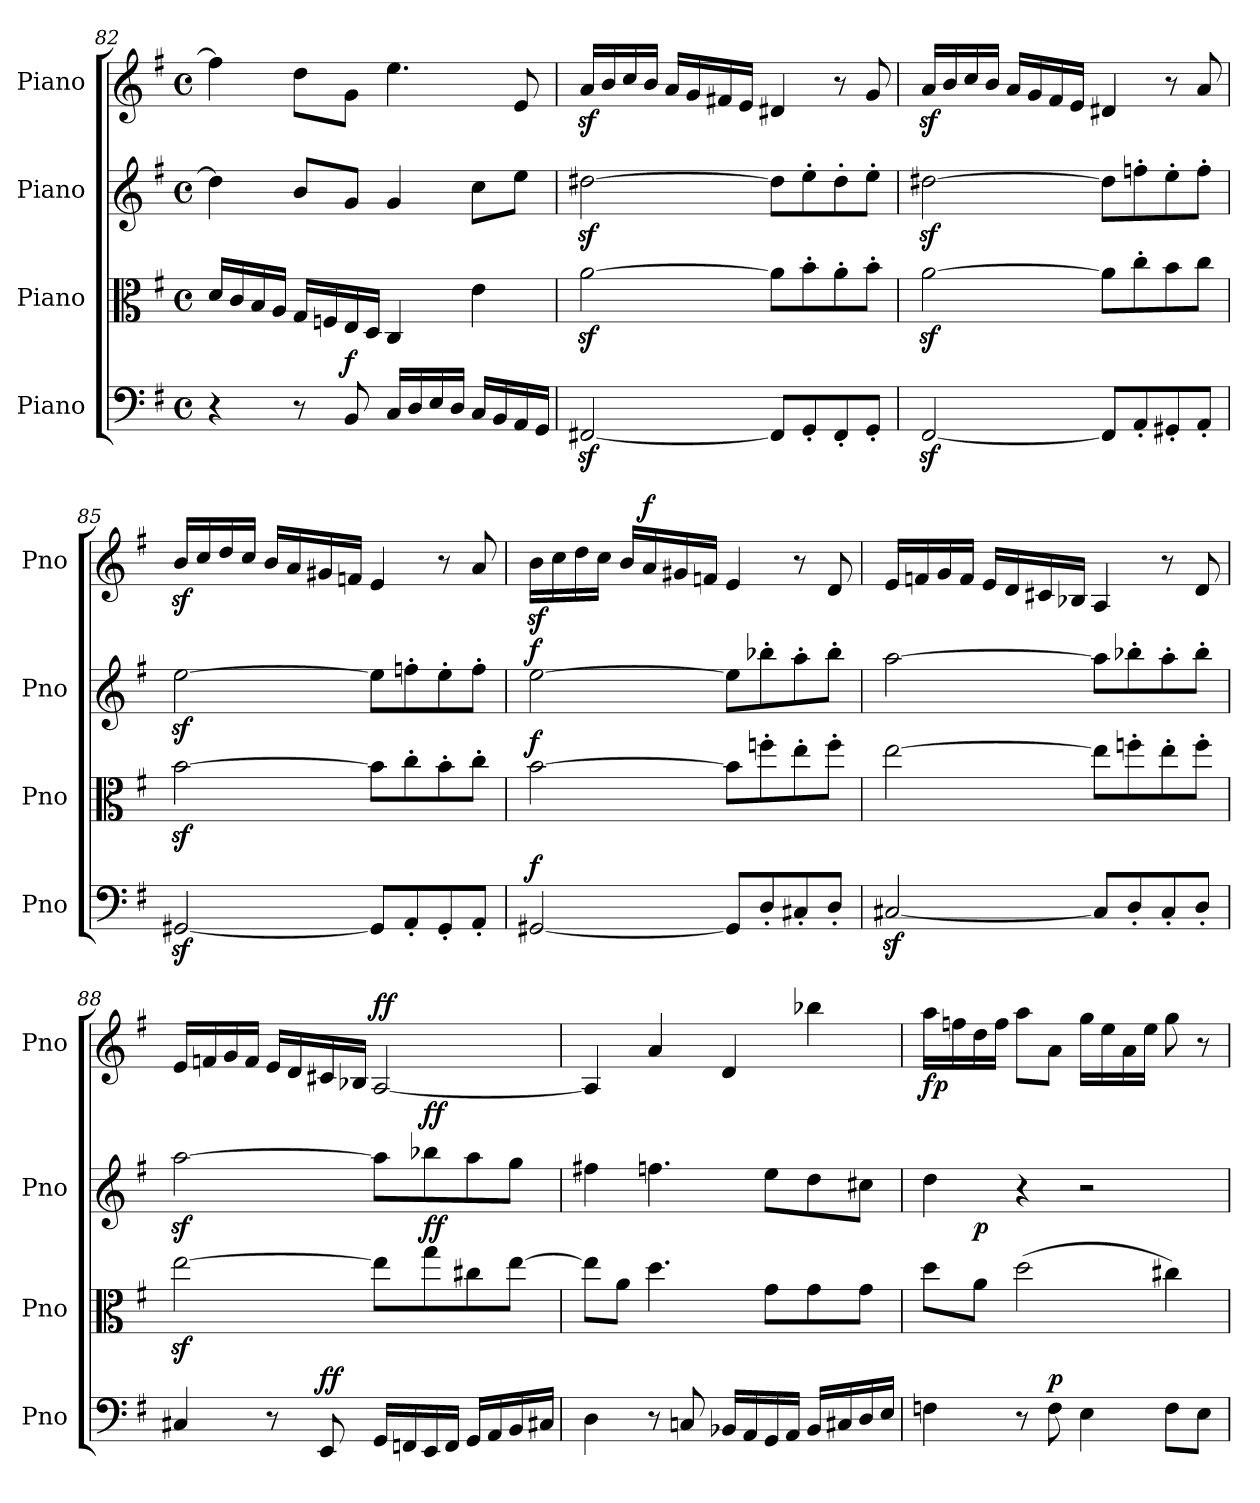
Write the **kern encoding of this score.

**kern	**dynam	**kern	**dynam	**kern	**dynam	**kern	**dynam
*part4	*part4	*part3	*part3	*part2	*part2	*part1	*part1
*staff4	*staff4	*staff3	*staff3	*staff2	*staff2	*staff1	*staff1
*I"Piano	*	*I"Piano	*	*I"Piano	*	*I"Piano	*
*I'Pno	*	*I'Pno	*	*I'Pno	*	*I'Pno	*
*clefF4	*	*clefC3	*	*clefG2	*	*clefG2	*
*k[f#]	*	*k[f#]	*	*k[f#]	*	*k[f#]	*
*M4/4	*	*M4/4	*	*M4/4	*	*M4/4	*
*met(c)	*	*met(c)	*	*met(c)	*	*met(c)	*
=82	=82	=82	=82	=82	=82	=82	=82
4r	.	16d/LL	.	4dd\]	.	4ff\]	.
.	.	16c/	.	.	.	.	.
.	.	16B/	.	.	.	.	.
.	.	16A/JJ	.	.	.	.	.
8r	.	16G/LL	.	8b/L	.	8dd\L	.
.	.	16Fn/	.	.	.	.	.
!	!LO:DY:a	!	!	!	!	!	!
8BB/	f	16E/	.	8g/J	.	8g\J	.
.	.	16D/JJ	.	.	.	.	.
16C/LL	.	4C/	.	4g/	.	4.ee\	.
16D/	.	.	.	.	.	.	.
16E/	.	.	.	.	.	.	.
16D/JJ	.	.	.	.	.	.	.
16C/LL	.	4e\	.	8cc\L	.	.	.
16BB/	.	.	.	.	.	.	.
16AA/	.	.	.	8ee\J	.	8e/	.
16GG/JJ	.	.	.	.	.	.	.
=83	=83	=83	=83	=83	=83	=83	=83
[2FF#Xz</	.	[2az<\	.	[2dd#Xz<\	.	16az</LL	.
.	.	.	.	.	.	16b/	.
.	.	.	.	.	.	16cc/	.
.	.	.	.	.	.	16b/JJ	.
.	.	.	.	.	.	16a/LL	.
.	.	.	.	.	.	16g/	.
.	.	.	.	.	.	16f#X/	.
.	.	.	.	.	.	16e/JJ	.
8FF#/L]	.	8a\L]	.	8dd#\L]	.	4d#X/	.
8GG'/	.	8b'\	.	8ee'\	.	.	.
8FF#'/	.	8a'\	.	8dd#'\	.	8r	.
8GG'/J	.	8b'\J	.	8ee'\J	.	8g/	.
!!LO:LB:g=z
=84	=84	=84	=84	=84	=84	=84	=84
[2FF#z</	.	[2az<\	.	[2dd#Xz<\	.	16az</LL	.
.	.	.	.	.	.	16b/	.
.	.	.	.	.	.	16cc/	.
.	.	.	.	.	.	16b/JJ	.
.	.	.	.	.	.	16a/LL	.
.	.	.	.	.	.	16g/	.
.	.	.	.	.	.	16f#/	.
.	.	.	.	.	.	16e/JJ	.
8FF#/L]	.	8a\L]	.	8dd#\L]	.	4d#X/	.
8AA'/	.	8cc'\	.	8ffn'\	.	.	.
8GG#X'/	.	8b\	.	8ee'\	.	8r	.
8AA'/J	.	8cc\J	.	8ff'\J	.	8a/	.
=85	=85	=85	=85	=85	=85	=85	=85
[2GG#Xz</	.	[2bz<\	.	[2eez<\	.	16bz</LL	.
.	.	.	.	.	.	16cc/	.
.	.	.	.	.	.	16dd/	.
.	.	.	.	.	.	16cc/JJ	.
.	.	.	.	.	.	16b/LL	.
.	.	.	.	.	.	16a/	.
.	.	.	.	.	.	16g#X/	.
.	.	.	.	.	.	16fn/JJ	.
8GG#/L]	.	8b\L]	.	8ee\L]	.	4e/	.
8AA'/	.	8cc'\	.	8ffn'\	.	.	.
8GG#'/	.	8b'\	.	8ee'\	.	8r	.
8AA'/J	.	8cc'\J	.	8ff'\J	.	8a/	.
=86	=86	=86	=86	=86	=86	=86	=86
!	!LO:DY:a	!	!LO:DY:a	!	!LO:DY:a	!	!
[2GG#X/	f	[2b\	f	[2ee\	f	16bz>\LL	.
.	.	.	.	.	.	16cc\	.
.	.	.	.	.	.	16dd\	.
.	.	.	.	.	.	16cc\JJ	.
.	.	.	.	.	.	16b/LL	.
!	!	!	!	!	!	!	!LO:DY:a
.	.	.	.	.	.	16a/	f
.	.	.	.	.	.	16g#X/	.
.	.	.	.	.	.	16fn/JJ	.
8GG#/L]	.	8b\L]	.	8ee\L]	.	4e/	.
8D'/	.	8ffn'\	.	8bb-X'\	.	.	.
8C#X'/	.	8ee'\	.	8aa'\	.	8r	.
8D'/J	.	8ff'\J	.	8bb-'\J	.	8d/	.
=87	=87	=87	=87	=87	=87	=87	=87
[2C#Xz</	.	[2ee\	.	[2aa\	.	16e/LL	.
.	.	.	.	.	.	16fn/	.
.	.	.	.	.	.	16g/	.
.	.	.	.	.	.	16f/JJ	.
.	.	.	.	.	.	16e/LL	.
.	.	.	.	.	.	16d/	.
.	.	.	.	.	.	16c#X/	.
.	.	.	.	.	.	16B-X/JJ	.
8C#/L]	.	8ee\L]	.	8aa\L]	.	4A/	.
8D'/	.	8ffn'\	.	8bb-X'\	.	.	.
8C#'/	.	8ee'\	.	8aa'\	.	8r	.
8D'/J	.	8ff'\J	.	8bb-'\J	.	8d/	.
=88	=88	=88	=88	=88	=88	=88	=88
4C#X/	.	[2eez<\	.	[2aaz<\	.	16e/LL	.
.	.	.	.	.	.	16fn/	.
.	.	.	.	.	.	16g/	.
.	.	.	.	.	.	16f/JJ	.
8r	.	.	.	.	.	16e/LL	.
.	.	.	.	.	.	16d/	.
!	!LO:DY:a	!	!	!	!	!	!
8EE/	ff	.	.	.	.	16c#X/	.
.	.	.	.	.	.	16B-X/JJ	.
!	!	!	!	!	!	!	!LO:DY:a
16GG/LL	.	8ee\L]	.	8aa\L]	.	[2A/	ff
16FFn/	.	.	.	.	.	.	.
!	!	!	!LO:DY:a	!	!LO:DY:a	!	!
16EE/	.	8gg\	ff	8bb-X\	ff	.	.
16FF/JJ	.	.	.	.	.	.	.
16GG/LL	.	8cc#X\	.	8aa\	.	.	.
16AA/	.	.	.	.	.	.	.
16BB/	.	[8ee\J	.	8gg\J	.	.	.
16C#X/JJ	.	.	.	.	.	.	.
!!LO:LB:g=z
=89	=89	=89	=89	=89	=89	=89	=89
4D\	.	8ee\L]	.	4ff#X\	.	4A/]	.
.	.	8a\J	.	.	.	.	.
8r	.	4.dd\	.	4.ffn\	.	4a/	.
8Cn/	.	.	.	.	.	.	.
16BB-X/LL	.	.	.	.	.	4d/	.
16AA/	.	.	.	.	.	.	.
16GG/	.	8g\L	.	8ee\L	.	.	.
16AA/JJ	.	.	.	.	.	.	.
16BB-/LL	.	8g\	.	8dd\	.	4bb-X\	.
16C#X/	.	.	.	.	.	.	.
16D/	.	8g\J	.	8cc#X\J	.	.	.
16E/JJ	.	.	.	.	.	.	.
=90	=90	=90	=90	=90	=90	=90	=90
!	!	!	!	!	!	!	!LO:DY:b
4Fn\	.	8dd\L	.	4dd\	.	16aa\LL	fp
.	.	.	.	.	.	16ffn\	.
!	!	!	!LO:DY:a	!	!	!	!
.	.	8a\J	p	.	.	16dd\	.
.	.	.	.	.	.	16ff\JJ	.
8r	.	(2dd\	.	4r	.	8aa\L	.
!	!LO:DY:a	!	!	!	!	!	!
8F\	p	.	.	.	.	8a\J	.
4E\	.	.	.	2r	.	16gg\LL	.
.	.	.	.	.	.	16ee\	.
.	.	.	.	.	.	16a\	.
.	.	.	.	.	.	16ee\JJ	.
8F\L	.	4cc#X\)	.	.	.	8gg\	.
8E\J	.	.	.	.	.	8r	.
=	=	=	=	=	=	=	=
*-	*-	*-	*-	*-	*-	*-	*-
